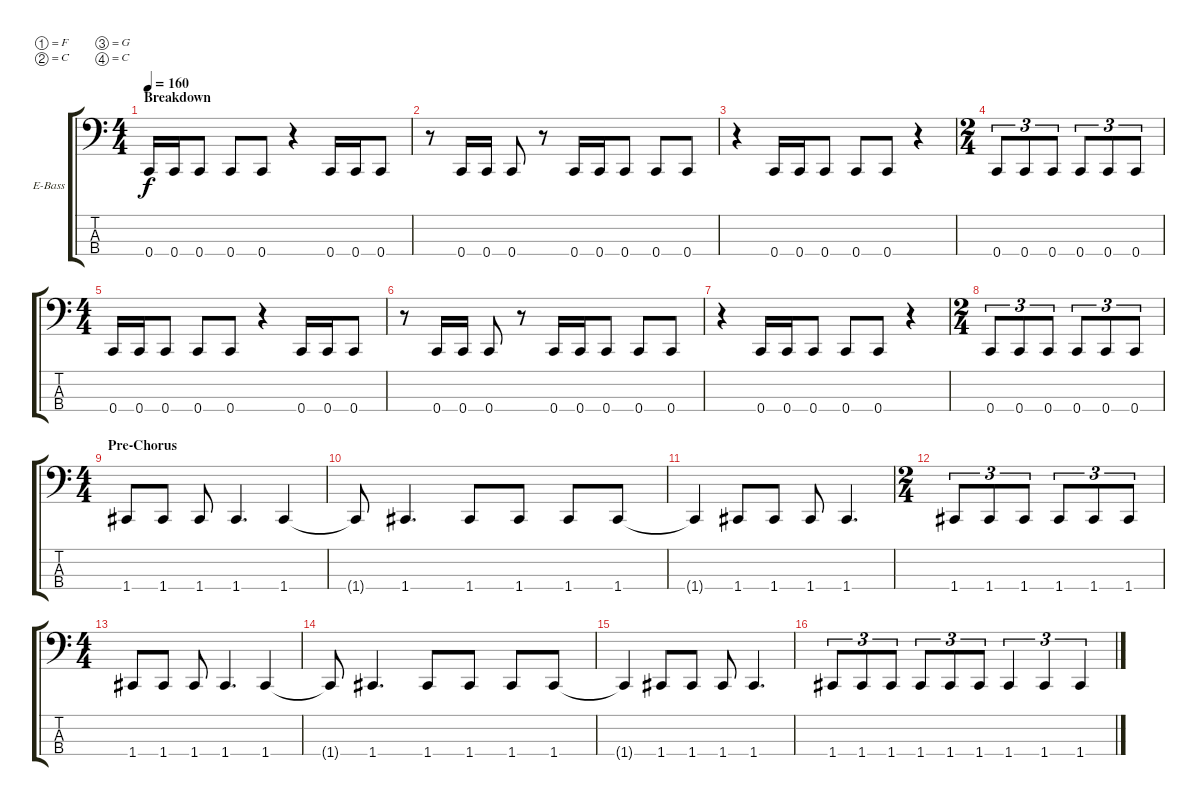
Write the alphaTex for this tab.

\defaultSystemsLayout 4
\bracketExtendMode groupsimilarinstruments
\firstSystemTrackNameOrientation horizontal
\otherSystemsTrackNameOrientation horizontal
\track ("Electric Bass" "E-Bass") {instrument electricbassfinger}
\staff {score tabs}
\tuning (F2 C2 G1 C1)
\ts (4 4)
\section ("" "Breakdown")
\tempo 160
\clef f4
\ks c
0.4.16{dy f} 0.4.16 0.4.8 0.4.8 0.4.8 r.4 0.4.16 0.4.16 0.4.8 |
r.8 0.4.16 0.4.16 0.4.8 r.8 0.4.16 0.4.16 0.4.8 0.4.8 0.4.8 |
r.4 0.4.16 0.4.16 0.4.8 0.4.8 0.4.8 r.4 |
\ts (2 4)
0.4.8{tu (3 2)} 0.4.8{tu (3 2)} 0.4.8{tu (3 2)} 0.4.8{tu (3 2)} 0.4.8{tu (3 2)} 0.4.8{tu (3 2)} |
\ts (4 4)
0.4.16 0.4.16 0.4.8 0.4.8 0.4.8 r.4 0.4.16 0.4.16 0.4.8 |
r.8 0.4.16 0.4.16 0.4.8 r.8 0.4.16 0.4.16 0.4.8 0.4.8 0.4.8 |
r.4 0.4.16 0.4.16 0.4.8 0.4.8 0.4.8 r.4 |
\ts (2 4)
0.4.8{tu (3 2)} 0.4.8{tu (3 2)} 0.4.8{tu (3 2)} 0.4.8{tu (3 2)} 0.4.8{tu (3 2)} 0.4.8{tu (3 2)} |
\ts (4 4)
\section ("" "Pre-Chorus")
1.4.8 1.4.8 1.4.8 1.4.4{d} 1.4.4 |
1.4{t}.8 1.4.4{d} 1.4.8 1.4.8 1.4.8 1.4.8 |
1.4{t}.4 1.4.8 1.4.8 1.4.8 1.4.4{d} |
\ts (2 4)
1.4.8{tu (3 2)} 1.4.8{tu (3 2)} 1.4.8{tu (3 2)} 1.4.8{tu (3 2)} 1.4.8{tu (3 2)} 1.4.8{tu (3 2)} |
\ts (4 4)
1.4.8 1.4.8 1.4.8 1.4.4{d} 1.4.4 |
1.4{t}.8 1.4.4{d} 1.4.8 1.4.8 1.4.8 1.4.8 |
1.4{t}.4 1.4.8 1.4.8 1.4.8 1.4.4{d} |
1.4.8{tu (3 2)} 1.4.8{tu (3 2)} 1.4.8{tu (3 2)} 1.4.8{tu (3 2)} 1.4.8{tu (3 2)} 1.4.8{tu (3 2)} 1.4.4{tu (3 2)} 1.4.4{tu (3 2)} 1.4.4{tu (3 2)}
